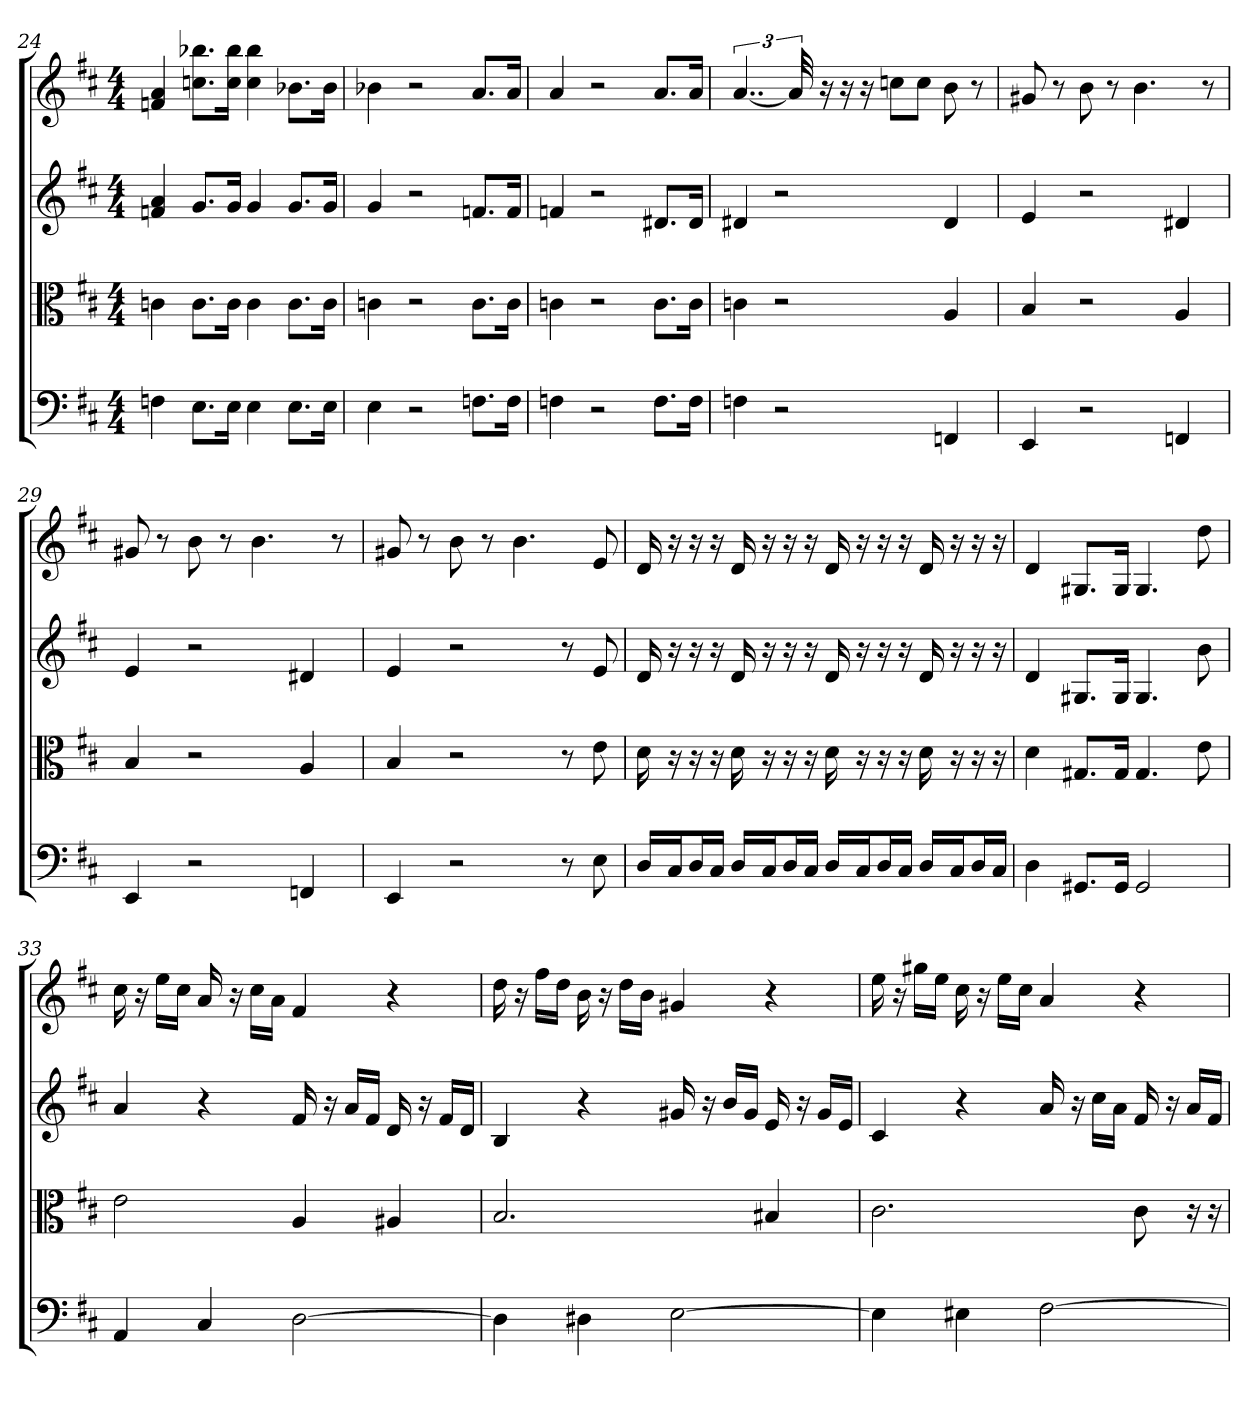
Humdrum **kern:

**kern	**kern	**kern	**kern
*part4	*part3	*part2	*part1
*staff4	*staff3	*staff2	*staff1
*clefF4	*clefC3	*clefG2	*clefG2
*k[f#c#]	*k[f#c#]	*k[f#c#]	*k[f#c#]
*D:	*D:	*D:	*D:
*M4/4	*M4/4	*M4/4	*M4/4
=24	=24	=24	=24
4Fn	4cn	4fn 4a	4fn 4a
8.E\L	8.c\L	8.g/L	8.ccn\ 8.bb-X\L
16E\Jk	16c\Jk	16g/Jk	16cc\ 16bb-\Jk
4E	4c	4g	4cc 4bb-
8.E\L	8.c\L	8.g/L	8.b-X\L
16E\Jk	16c\Jk	16g/Jk	16b-\Jk
=25	=25	=25	=25
4E	4cn	4g	4b-X
2r	2r	2r	2r
8.Fn\L	8.c\L	8.fn/L	8.a/L
16F\Jk	16c\Jk	16f/Jk	16a/Jk
=26	=26	=26	=26
4Fn	4cn	4fn	4a
2r	2r	2r	2r
8.F\L	8.c\L	8.d#X/L	8.a/L
16F\Jk	16c\Jk	16d#/Jk	16a/Jk
=27	=27	=27	=27
4Fn	4cn	4d#X	[6..a
2r	2r	2r	.
.	.	.	48a]
.	.	.	16r
.	.	.	16r
.	.	.	16r
.	.	.	8ccn\L
.	.	.	8cc\J
4FFn	4A	4d#	8b
.	.	.	8r
=28	=28	=28	=28
4EE	4B	4e	8g#X
.	.	.	8r
2r	2r	2r	8b
.	.	.	8r
.	.	.	4.b
4FFn	4A	4d#X	.
.	.	.	8r
=29	=29	=29	=29
4EE	4B	4e	8g#X
.	.	.	8r
2r	2r	2r	8b
.	.	.	8r
.	.	.	4.b
4FFn	4A	4d#X	.
.	.	.	8r
=30	=30	=30	=30
4EE	4B	4e	8g#X
.	.	.	8r
2r	2r	2r	8b
.	.	.	8r
.	.	.	4.b
8r	8r	8r	.
8E	8e	8e	8e
=31	=31	=31	=31
16D/LL	16d	16d	16d
16C#/J	16r	16r	16r
16D/L	16r	16r	16r
16C#/JJ	16r	16r	16r
16D/LL	16d	16d	16d
16C#/J	16r	16r	16r
16D/L	16r	16r	16r
16C#/JJ	16r	16r	16r
16D/LL	16d	16d	16d
16C#/J	16r	16r	16r
16D/L	16r	16r	16r
16C#/JJ	16r	16r	16r
16D/LL	16d	16d	16d
16C#/J	16r	16r	16r
16D/L	16r	16r	16r
16C#/JJ	16r	16r	16r
=32	=32	=32	=32
4D	4d	4d	4d
8.GG#X/L	8.G#X/L	8.G#X/L	8.G#X/L
16GG#/Jk	16G#/Jk	16G#/Jk	16G#/Jk
2GG#	4.G#	4.G#	4.G#
.	8e	8b	8dd
=33	=33	=33	=33
4AA	2e	4a	16cc#
.	.	.	16r
.	.	.	16ee\LL
.	.	.	16cc#\JJ
4C#	.	4r	16a
.	.	.	16r
.	.	.	16cc#\LL
.	.	.	16a\JJ
[2D	4A	16f#	4f#
.	.	16r	.
.	.	16a/LL	.
.	.	16f#/JJ	.
.	4A#X	16d	4r
.	.	16r	.
.	.	16f#/LL	.
.	.	16d/JJ	.
=34	=34	=34	=34
4D]	2.B	4B	16dd
.	.	.	16r
.	.	.	16ff#\LL
.	.	.	16dd\JJ
4D#X	.	4r	16b
.	.	.	16r
.	.	.	16dd\LL
.	.	.	16b\JJ
[2E	.	16g#X	4g#X
.	.	16r	.
.	.	16b/LL	.
.	.	16g#/JJ	.
.	4B#X	16e	4r
.	.	16r	.
.	.	16g#/LL	.
.	.	16e/JJ	.
=35	=35	=35	=35
4E]	2.c#	4c#	16ee
.	.	.	16r
.	.	.	16gg#X\LL
.	.	.	16ee\JJ
4E#X	.	4r	16cc#
.	.	.	16r
.	.	.	16ee\LL
.	.	.	16cc#\JJ
[2F#	.	16a	4a
.	.	16r	.
.	.	16cc#\LL	.
.	.	16a\JJ	.
.	8c#	16f#	4r
.	.	16r	.
.	16r	16a/LL	.
.	16r	16f#/JJ	.
=	=	=	=
*-	*-	*-	*-
